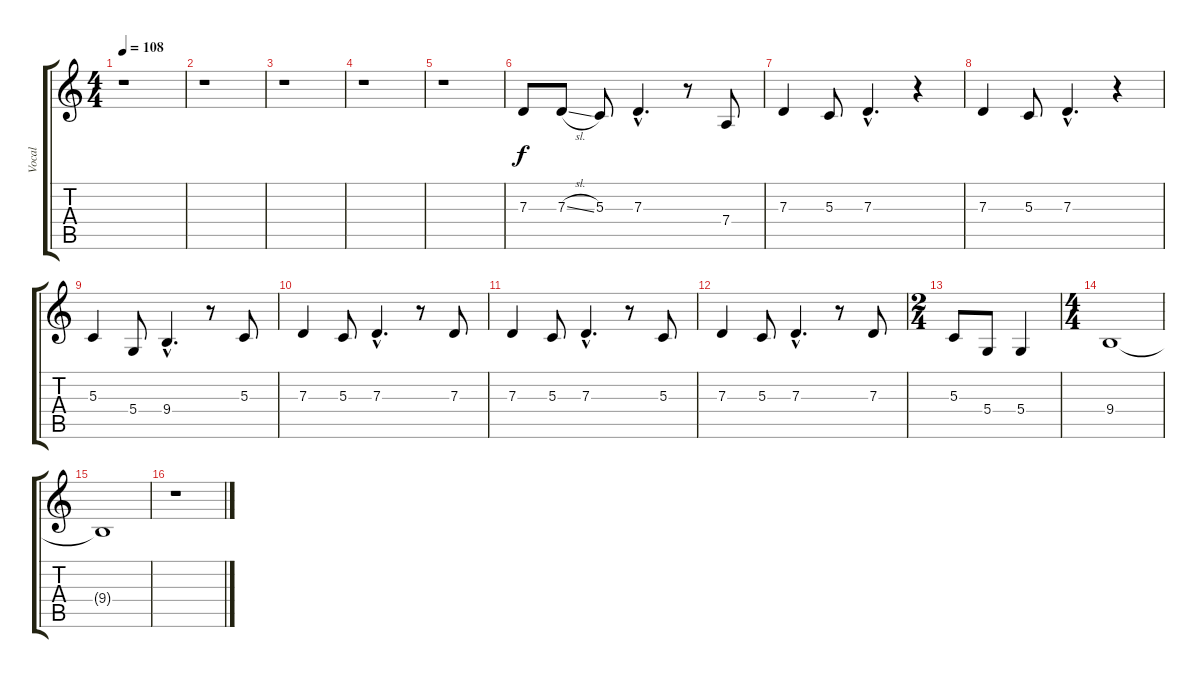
\track ("Vocal" "Vocal") {instrument flute}
\staff {score tabs}
\tuning (E4 B3 G3 D3 A2 E2) {hide}
\ts (4 4)
\tempo 108
\clef g2
\ks c
r.1{dy f} |
r.1 |
r.1 |
r.1 |
r.1 |
7.3.8 7.3{sl}.8 5.3.8 7.3{hac}.4{d} r.8 7.4.8 |
7.3.4 5.3.8 7.3{hac}.4{d} r.4 |
7.3.4 5.3.8 7.3{hac}.4{d} r.4 |
5.3.4 5.4.8 9.4{hac}.4{d} r.8 5.3.8 |
7.3.4 5.3.8 7.3{hac}.4{d} r.8 7.3.8 |
7.3.4 5.3.8 7.3{hac}.4{d} r.8 5.3.8 |
7.3.4 5.3.8 7.3{hac}.4{d} r.8 7.3.8 |
\ts (2 4)
5.3.8 5.4.8 5.4.4 |
\ts (4 4)
9.4.1 |
9.4{t}.1 |
r.1
